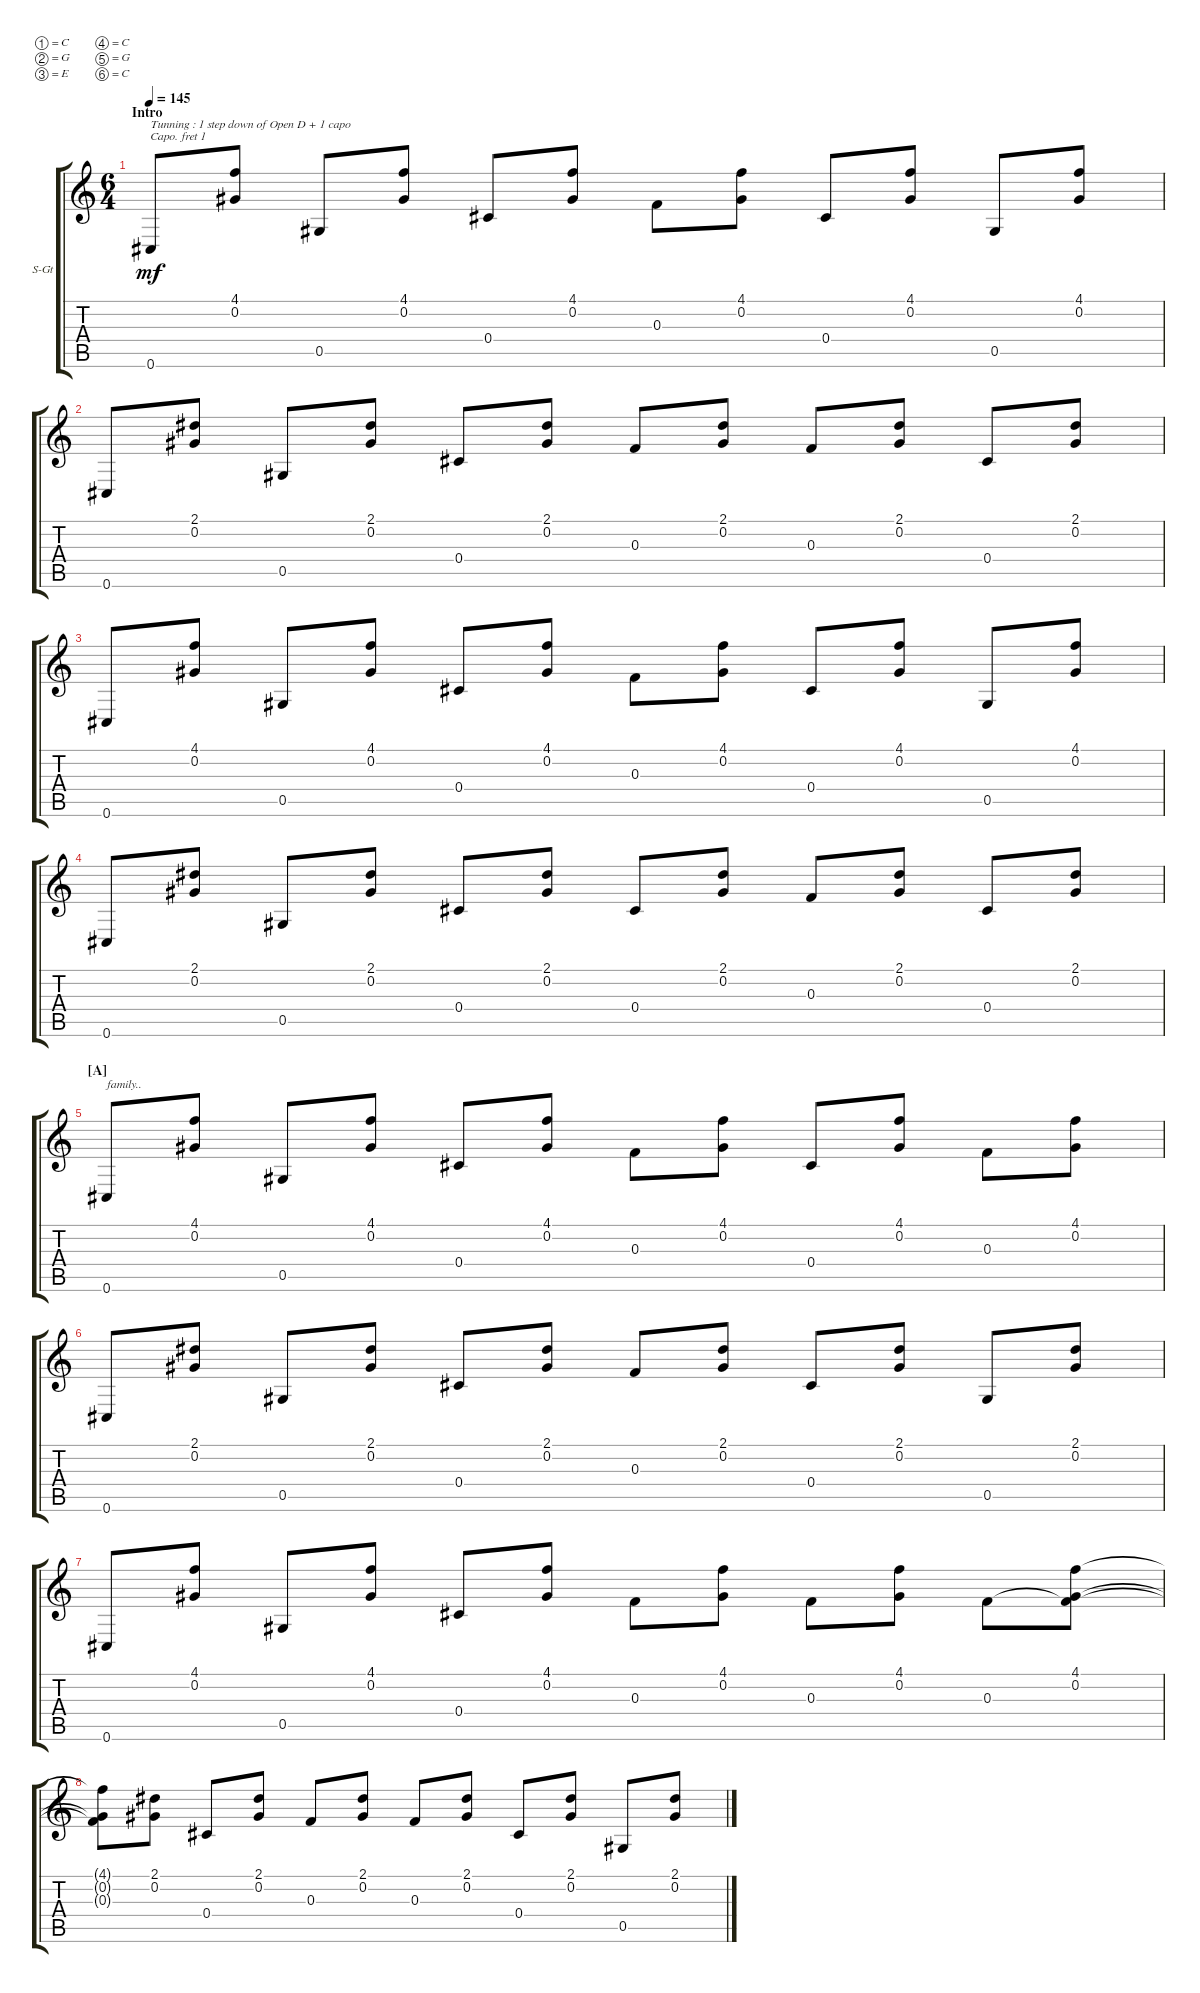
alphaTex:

\defaultSystemsLayout 4
\bracketExtendMode groupsimilarinstruments
\firstSystemTrackNameOrientation horizontal
\otherSystemsTrackNameOrientation horizontal
\track ("Steel Guitar" "S-Gt") {instrument acousticguitarsteel}
\staff {score tabs}
\capo 1
\tuning (C4 G3 E3 C3 G2 C2)
\ts (6 4)
\section ("" "Intro")
\tempo 145
\clef g2
\scale
0.292658
\ks c
0.6.8{txt "Tunning : 1 step down of Open D + 1 capo" dy mf instrument acousticguitarsteel} (4.1 0.2).8 0.5.8 (4.1 0.2).8 0.4.8 (4.1 0.2).8 0.3.8 (4.1 0.2).8 0.4.8 (4.1 0.2).8 0.5.8 (4.1 0.2).8 |
\scale
0.235781 0.6.8 (2.1 0.2).8 0.5.8 (2.1 0.2).8 0.4.8 (2.1 0.2).8 0.3.8 (2.1 0.2).8 0.3.8 (2.1 0.2).8 0.4.8 (2.1 0.2).8 |
\scale
0.235781 0.6.8 (4.1 0.2).8 0.5.8 (4.1 0.2).8 0.4.8 (4.1 0.2).8 0.3.8 (4.1 0.2).8 0.4.8 (4.1 0.2).8 0.5.8 (4.1 0.2).8 |
\scale
0.235781 0.6.8 (2.1 0.2).8 0.5.8 (2.1 0.2).8 0.4.8 (2.1 0.2).8 0.4.8 (2.1 0.2).8 0.3.8 (2.1 0.2).8 0.4.8 (2.1 0.2).8 |
\section ("A" "")
0.6.8{txt "family.."} (4.1 0.2).8 0.5.8 (4.1 0.2).8 0.4.8 (4.1 0.2).8 0.3.8 (4.1 0.2).8 0.4.8 (4.1 0.2).8 0.3.8 (4.1 0.2).8 |
0.6.8 (2.1 0.2).8 0.5.8 (2.1 0.2).8 0.4.8 (2.1 0.2).8 0.3.8 (2.1 0.2).8 0.4.8 (2.1 0.2).8 0.5.8 (2.1 0.2).8 |
0.6.8 (4.1 0.2).8 0.5.8 (4.1 0.2).8 0.4.8 (4.1 0.2).8 0.3.8 (4.1 0.2).8 0.3.8 (4.1 0.2).8 0.3.8 (4.1 0.2 0.3{t}).8 |
(0.2{t} 4.1{t} 0.3{t}).8 (2.1 0.2).8 0.4.8 (2.1 0.2).8 0.3.8 (2.1 0.2).8 0.3.8 (2.1 0.2).8 0.4.8 (2.1 0.2).8 0.5.8 (2.1 0.2).8
